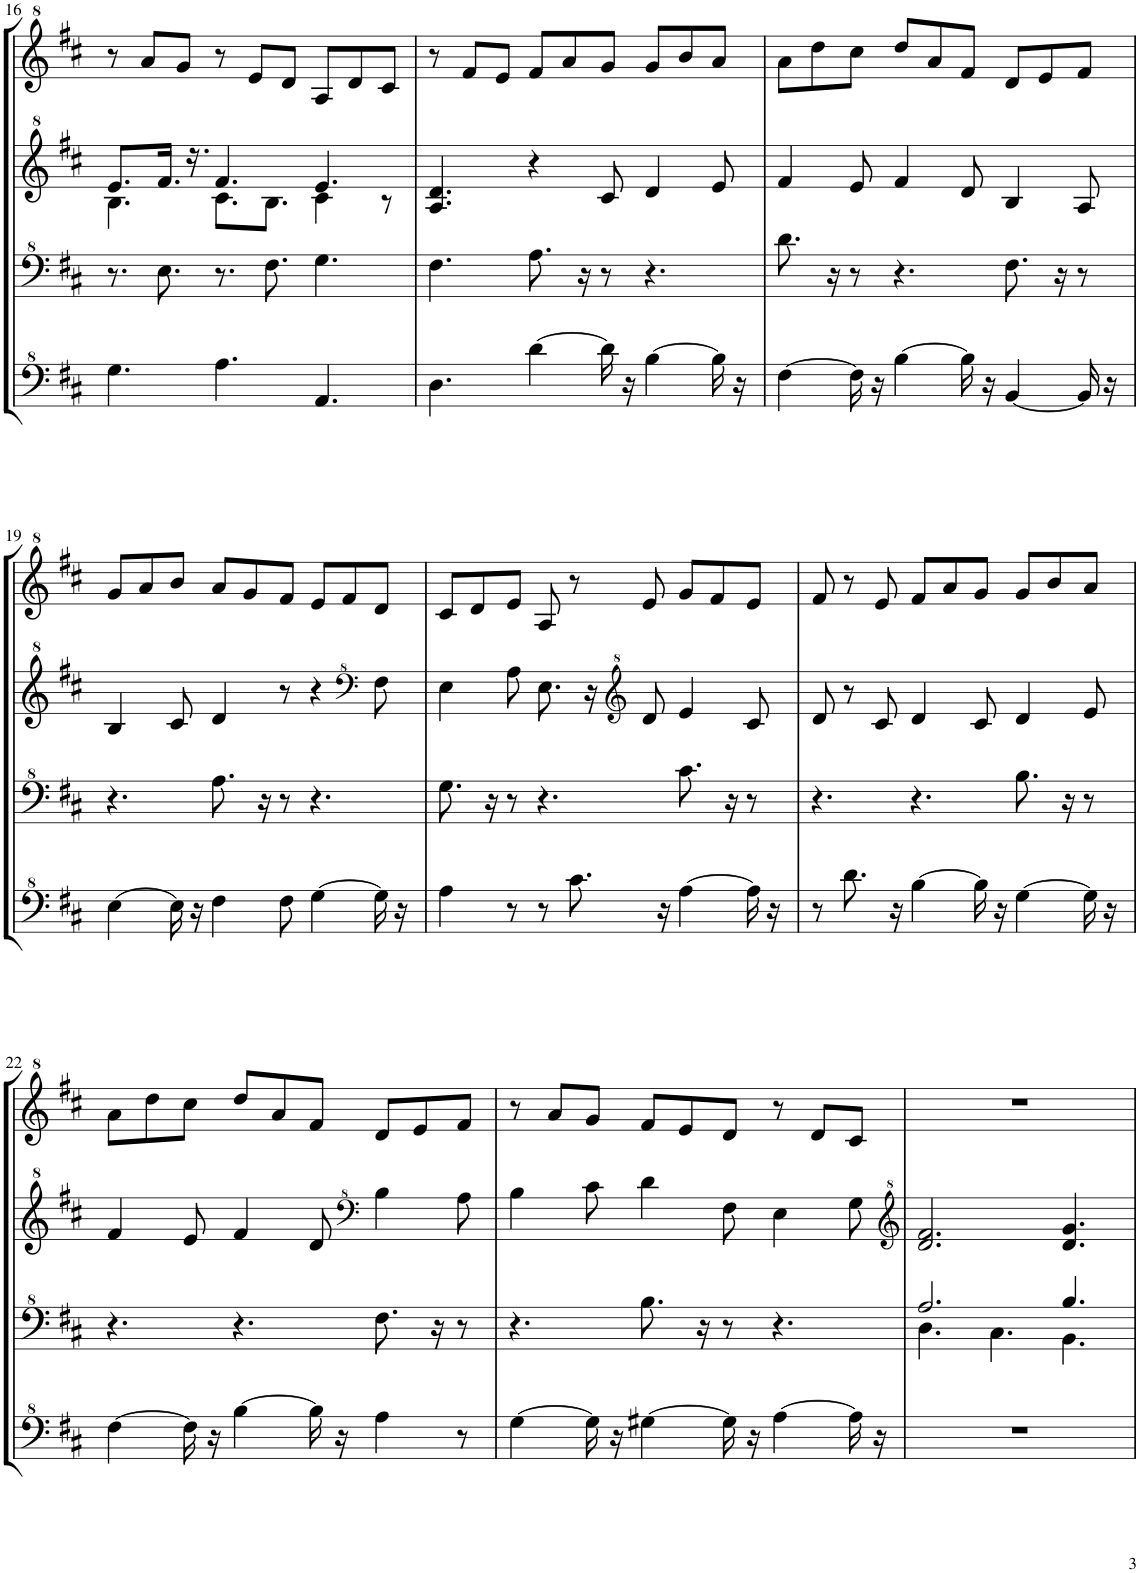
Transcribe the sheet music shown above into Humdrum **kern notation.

**kern	**kern	**kern	**kern
*part1	*part1	*part1	*part1
*staff4	*staff3	*staff2	*staff1
*I"Model III	*	*	*
!!LO:PB:g=z
*clefF^4	*clefF^4	*clefG^2	*clefG^2
*k[f#c#]	*k[f#c#]	*k[f#c#]	*k[f#c#]
*M9/8	*M9/8	*M9/8	*M9/8
=16	=16	=16	=16
*	*	*^	*
4.g\	8.r	8.ee/L	4.b\	8r
.	.	.	.	8aa/L
.	8.e\	16.ff#/Jk	.	.
.	.	.	.	8gg/J
.	.	16.r	.	.
4.a\	8.r	4.ff#/	8.cc#\L	8r
.	.	.	.	8ee/L
.	8.f#\	.	8.b\J	.
.	.	.	.	8dd/J
4.A/	4.g\	4.ee/	4cc#\	8a/L
.	.	.	.	8dd/
.	.	.	8r	8cc#/J
*	*	*v	*v	*
=17	=17	=17	=17
4.d\	4.f#\	4.a/ 4.dd/	8r
.	.	.	8ff#/L
.	.	.	8ee/J
[4dd\	8.a\	4r	8ff#/L
.	.	.	8aa/
.	16r	.	.
16dd\]	8r	8cc#/	8gg/J
16r	.	.	.
[4b\	4.r	4dd/	8gg/L
.	.	.	8bb/
16b\]	.	8ee/	8aa/J
16r	.	.	.
=18	=18	=18	=18
[4f#\	8.dd\	4ff#/	8aa\L
.	.	.	8ddd\
.	16r	.	.
16f#\]	8r	8ee/	8ccc#\J
16r	.	.	.
[4b\	4.r	4ff#/	8ddd/L
.	.	.	8aa/
16b\]	.	8dd/	8ff#/J
16r	.	.	.
[4B/	8.f#\	4b/	8dd/L
.	.	.	8ee/
.	16r	.	.
16B/]	8r	8a/	8ff#/J
16r	.	.	.
!!LO:LB:g=z
=19	=19	=19	=19
[4e\	4.r	4b/	8gg/L
.	.	.	8aa/
16e\]	.	8cc#/	8bb/J
16r	.	.	.
4f#\	8.a\	4dd/	8aa/L
.	.	.	8gg/
.	16r	.	.
8f#\	8r	8r	8ff#/J
[4g\	4.r	4r	8ee/L
.	.	.	8ff#/
*	*	*clefF^4	*
16g\]	.	8f#\	8dd/J
16r	.	.	.
=20	=20	=20	=20
4a\	8.g\	4e\	8cc#/L
.	.	.	8dd/
.	16r	.	.
8r	8r	8a\	8ee/J
8r	4.r	8.e\	8a/
8.cc#\	.	.	8r
.	.	16r	.
*	*	*clefG^2	*
.	.	8dd/	8ee/
16r	.	.	.
[4a\	8.cc#\	4ee/	8gg/L
.	.	.	8ff#/
.	16r	.	.
16a\]	8r	8cc#/	8ee/J
16r	.	.	.
=21	=21	=21	=21
8r	4.r	8dd/	8ff#/
8.dd\	.	8r	8r
.	.	8cc#/	8ee/
16r	.	.	.
[4b\	4.r	4dd/	8ff#/L
.	.	.	8aa/
16b\]	.	8cc#/	8gg/J
16r	.	.	.
[4g\	8.b\	4dd/	8gg/L
.	.	.	8bb/
.	16r	.	.
16g\]	8r	8ee/	8aa/J
16r	.	.	.
!!LO:LB:g=z
=22	=22	=22	=22
[4f#\	4.r	4ff#/	8aa\L
.	.	.	8ddd\
16f#\]	.	8ee/	8ccc#\J
16r	.	.	.
[4b\	4.r	4ff#/	8ddd/L
.	.	.	8aa/
16b\]	.	8dd/	8ff#/J
16r	.	.	.
*	*	*clefF^4	*
4a\	8.f#\	4b\	8dd/L
.	.	.	8ee/
.	16r	.	.
8r	8r	8a\	8ff#/J
=23	=23	=23	=23
[4g\	4.r	4b\	8r
.	.	.	8aa/L
16g\]	.	8cc#\	8gg/J
16r	.	.	.
[4g#X\	8.b\	4dd\	8ff#/L
.	.	.	8ee/
.	16r	.	.
16g#\]	8r	8f#\	8dd/J
16r	.	.	.
[4a\	4.r	4e\	8r
.	.	.	8dd/L
16a\]	.	8g\	8cc#/J
16r	.	.	.
=24	=24	=24	=24
*	*	*clefG^2	*
*	*^	*	*
8%9r	4.d\	2.a/	2.dd/ 2.ff#/	8%9r
.	4.c#\	.	.	.
.	4.B\	4.b/	4.dd/ 4.gg/	.
*	*v	*v	*	*
=	=	=	=
*-	*-	*-	*-
